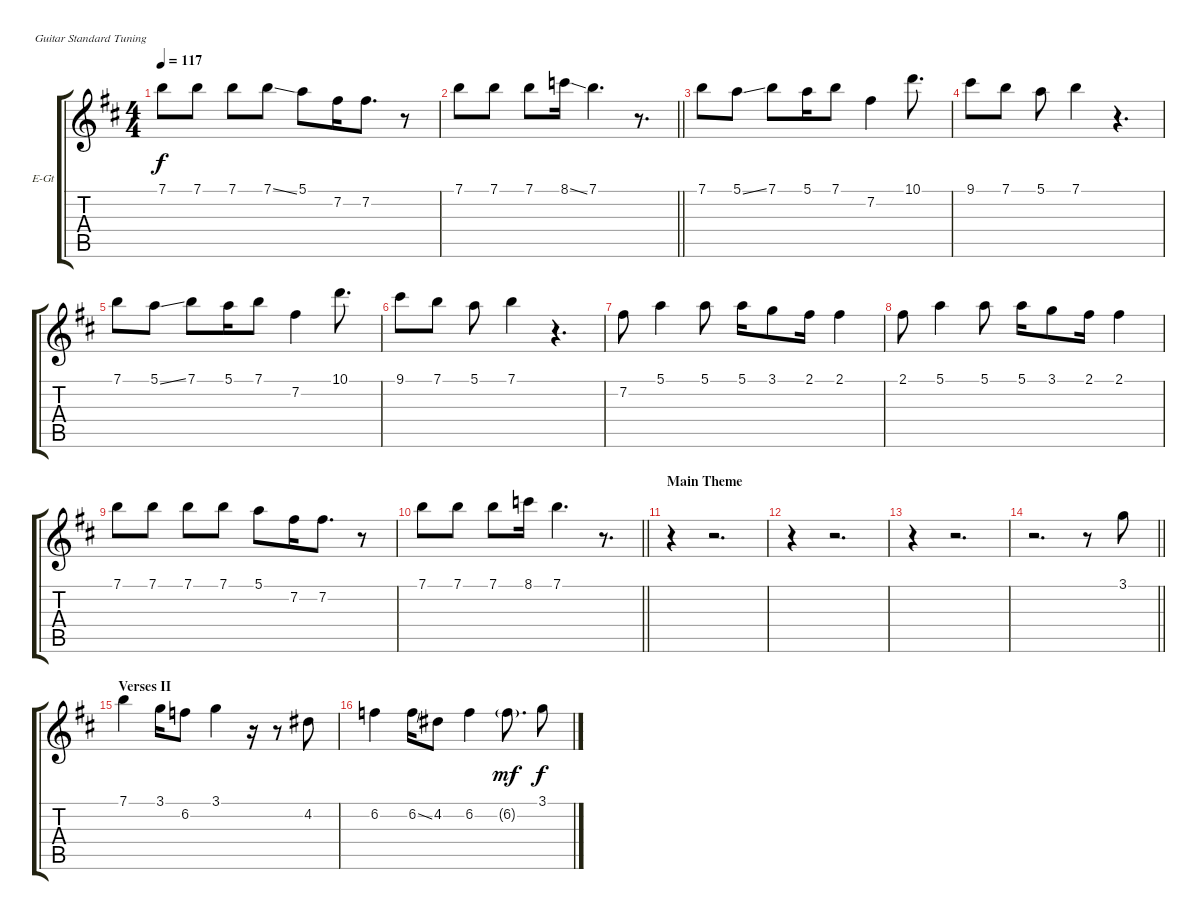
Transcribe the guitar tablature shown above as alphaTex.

\bracketExtendMode groupsimilarinstruments
\firstSystemTrackNameOrientation horizontal
\otherSystemsTrackNameOrientation horizontal
\track ("Vocal" "E-Gt") {instrument electricguitarclean}
\staff {score tabs}
\tuning (E4 B3 G3 D3 A2 E2)
\ts (4 4)
\tempo 117
\clef g2
\ks d
7.1.8{dy f} 7.1.8 7.1.8 7.1{ss}.8 5.1.8 7.2.16 7.2.8{d} r.8 |
\barLineRight lightlight
7.1.8 7.1.8 7.1.8 8.1{ss}.16 7.1.4{d} r.8{d} |
7.1.8 5.1{ss}.8 7.1.8 5.1.16 7.1.8 7.2.4 10.1.8{d} |
9.1.8 7.1.8 5.1.8 7.1.4 r.4{d} |
7.1.8 5.1{ss}.8 7.1.8 5.1.16 7.1.8 7.2.4 10.1.8{d} |
9.1.8 7.1.8 5.1.8 7.1.4 r.4{d} |
7.2.8 5.1.4 5.1.8 5.1.16 3.1.8 2.1.16 2.1.4 |
2.1.8 5.1.4 5.1.8 5.1.16 3.1.8 2.1.16 2.1.4 |
7.1.8 7.1.8 7.1.8 7.1.8 5.1.8 7.2.16 7.2.8{d} r.8 |
\barLineRight lightlight
7.1.8 7.1.8 7.1.8 8.1.16 7.1.4{d} r.8{d} |
\section ("" "Main Theme")
r.4 r.2{d} |
r.4 r.2{d} |
r.4 r.2{d} |
\barLineRight lightlight
r.2{d} r.8 3.1.8 |
\section ("" "Verses II")
7.1.4 3.1.16 6.2.8 3.1.4 r.16 r.8 4.2.8 |
6.2.4 6.2{ss}.16 4.2.8 6.2.4 6.2{g}.8{d dy mf} 3.1.8{dy f}
